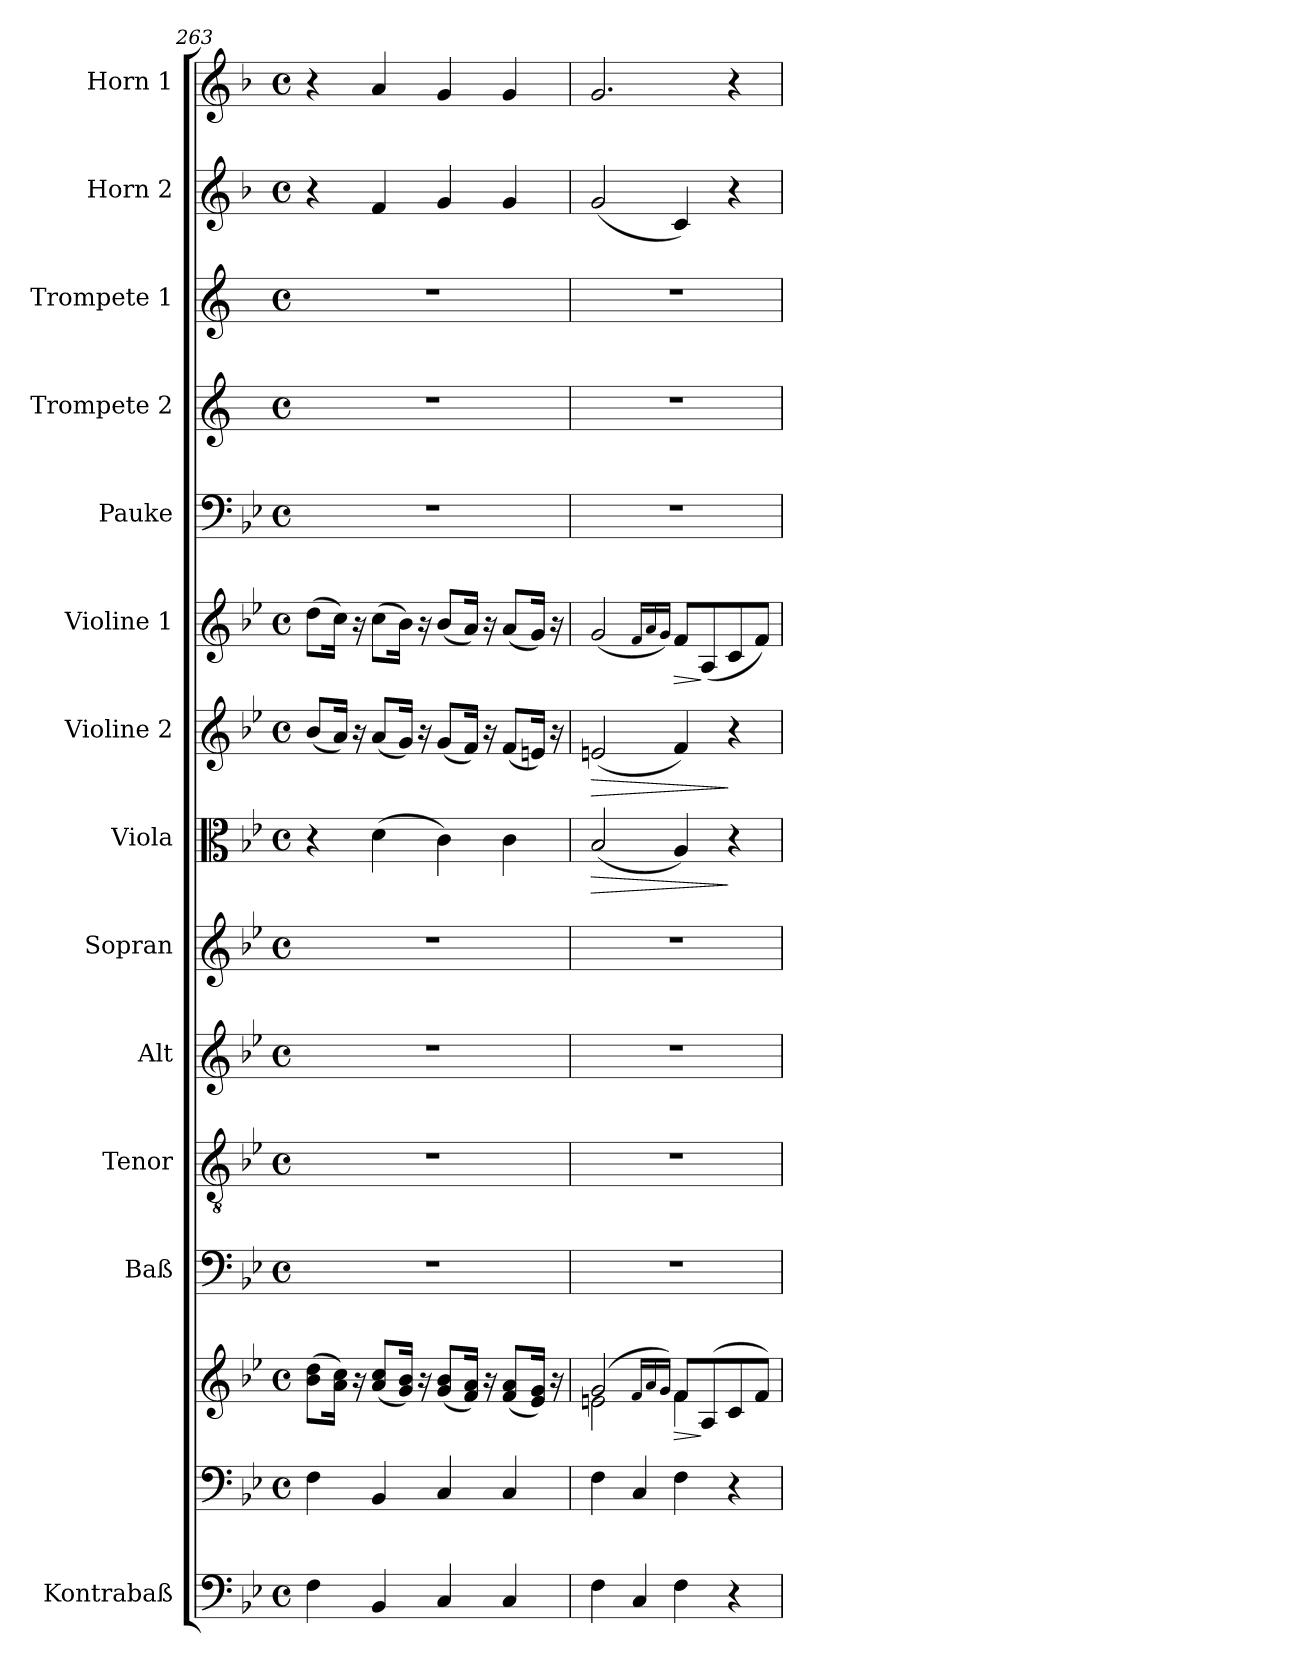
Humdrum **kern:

**kern	**kern	**kern	**dynam	**kern	**kern	**kern	**kern	**kern	**dynam	**kern	**dynam	**kern	**dynam	**kern	**kern	**kern	**kern	**kern
*part14	*part13	*part13	*part13	*part12	*part11	*part10	*part9	*part8	*part8	*part7	*part7	*part6	*part6	*part5	*part4	*part3	*part2	*part1
*staff15	*staff14	*staff13	*staff13/14	*staff12	*staff11	*staff10	*staff9	*staff8	*staff8	*staff7	*staff7	*staff6	*staff6	*staff5	*staff4	*staff3	*staff2	*staff1
*I"Kontrabaß	*	*	*	*I"Baß	*I"Tenor	*I"Alt	*I"Sopran	*I"Viola	*	*I"Violine 2	*	*I"Violine 1	*	*I"Pauke	*I"Trompete 2	*I"Trompete 1	*I"Horn 2	*I"Horn 1
*I'Kb.	*	*	*	*	*	*	*	*I'Vla.	*	*I'Vl. 2	*	*I'Vl. 1	*	*	*I'Tr. 2	*I'Tr. 1	*I'Hr. 2	*I'Hr. 1
*clefF4	*clefF4	*clefG2	*	*clefF4	*clefGv2	*clefG2	*clefG2	*clefC3	*	*clefG2	*	*clefG2	*	*clefF4	*clefG2	*clefG2	*clefG2	*clefG2
*ITrd7c12	*	*	*	*	*	*	*	*	*	*	*	*	*	*	*ITrd1c2	*ITrd1c2	*ITrd4c7	*ITrd4c7
*k[b-e-]	*k[b-e-]	*k[b-e-]	*	*k[b-e-]	*k[b-e-]	*k[b-e-]	*k[b-e-]	*k[b-e-]	*	*k[b-e-]	*	*k[b-e-]	*	*k[b-e-]	*k[b-e-]	*k[b-e-]	*k[b-e-]	*k[b-e-]
*B-:	*B-:	*B-:	*	*B-:	*B-:	*B-:	*B-:	*B-:	*	*B-:	*	*B-:	*	*B-:	*B-:	*B-:	*B-:	*B-:
*M4/4	*M4/4	*M4/4	*	*M4/4	*M4/4	*M4/4	*M4/4	*M4/4	*	*M4/4	*	*M4/4	*	*M4/4	*M4/4	*M4/4	*M4/4	*M4/4
*met(c)	*met(c)	*met(c)	*	*met(c)	*met(c)	*met(c)	*met(c)	*met(c)	*	*met(c)	*	*met(c)	*	*met(c)	*met(c)	*met(c)	*met(c)	*met(c)
=263	=263	=263	=263	=263	=263	=263	=263	=263	=263	=263	=263	=263	=263	=263	=263	=263	=263	=263
4FF\	4F\	(>8b-\ 8dd\L	.	1r	1r	1r	1r	4r	.	(<8b-/L	.	(>8dd\L	.	1r	1r	1r	4r	4r
.	.	16a\ 16cc\Jk)	.	.	.	.	.	.	.	16a/Jk)	.	16cc\Jk)	.	.	.	.	.	.
.	.	16r	.	.	.	.	.	.	.	16r	.	16r	.	.	.	.	.	.
4BBB-/	4BB-/	(<8a/ 8cc/L	.	.	.	.	.	(>4d\	.	(<8a/L	.	(>8cc\L	.	.	.	.	4B-/	4d/
.	.	16g/ 16b-/Jk)	.	.	.	.	.	.	.	16g/Jk)	.	16b-\Jk)	.	.	.	.	.	.
.	.	16r	.	.	.	.	.	.	.	16r	.	16r	.	.	.	.	.	.
4CC/	4C/	(<8g/ 8b-/L	.	.	.	.	.	4c\)	.	(<8g/L	.	(<8b-/L	.	.	.	.	4c/	4c/
.	.	16f/ 16a/Jk)	.	.	.	.	.	.	.	16f/Jk)	.	16a/Jk)	.	.	.	.	.	.
.	.	16r	.	.	.	.	.	.	.	16r	.	16r	.	.	.	.	.	.
4CC/	4C/	(<8f/ 8a/L	.	.	.	.	.	4c\	.	(<8f/L	.	(<8a/L	.	.	.	.	4c/	4c/
.	.	16e-/ 16g/Jk)	.	.	.	.	.	.	.	16en/Jk)	.	16g/Jk)	.	.	.	.	.	.
.	.	16r	.	.	.	.	.	.	.	16r	.	16r	.	.	.	.	.	.
=264	=264	=264	=264	=264	=264	=264	=264	=264	=264	=264	=264	=264	=264	=264	=264	=264	=264	=264
*	*	*^	*	*	*	*	*	*	*	*	*	*	*	*	*	*	*	*
!	!	!	!	!	!	!	!	!	!	!LO:HP:b	!	!LO:HP:b	!	!	!	!	!	!	!
4FF\	4F\	(2g/	2en\	.	1r	1r	1r	1r	(<2B-/	>	(<2en/	>	(<2g/	.	1r	1r	1r	(<2c/	2.c/
4CC/	4C/	.	.	.	.	.	.	.	.	.	.	.	.	.	.	.	.	.	.
.	.	16qf/LL	.	.	.	.	.	.	.	.	.	.	16qf/LL	.	.	.	.	.	.
.	.	16qa/	.	.	.	.	.	.	.	.	.	.	16qa/	.	.	.	.	.	.
.	.	16qg/JJ)	.	.	.	.	.	.	.	.	.	.	16qg/JJ)	.	.	.	.	.	.
!	!	!	!	!LO:HP:b	!	!	!	!	!	!	!	!	!	!LO:HP:b	!	!	!	!	!
4FF\	4F\	8f/L	4f\	>	.	.	.	.	4A/)	.	4f/)	.	8f/L	>	.	.	.	4F/)	.
.	.	(>8A/	.	]	.	.	.	.	.	.	.	.	(<8A/	]	.	.	.	.	.
4r	4r	8c/	4ryy	.	.	.	.	.	4r	]	4r	]	8c/	.	.	.	.	4r	4r
.	.	8f/J)	.	.	.	.	.	.	.	.	.	.	8f/J)	.	.	.	.	.	.
*	*	*v	*v	*	*	*	*	*	*	*	*	*	*	*	*	*	*	*	*
=	=	=	=	=	=	=	=	=	=	=	=	=	=	=	=	=	=	=
*-	*-	*-	*-	*-	*-	*-	*-	*-	*-	*-	*-	*-	*-	*-	*-	*-	*-	*-
